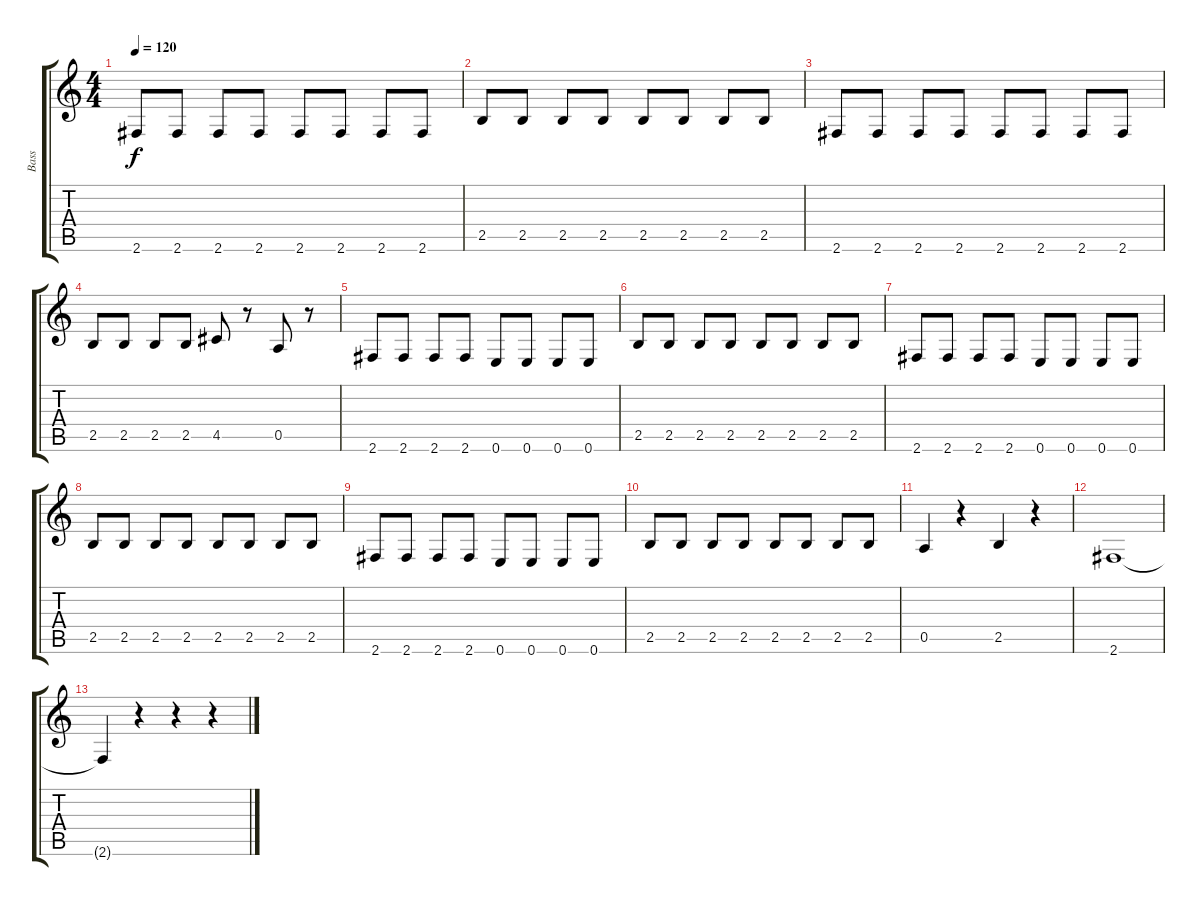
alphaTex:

\track ("Bass" "Bass") {instrument electricbasspick}
\staff {score tabs}
\tuning (E4 B3 G3 D3 A2 E2) {hide}
\ts (4 4)
\tempo 120
\clef g2
\ks c
2.6.8{dy f} 2.6.8 2.6.8 2.6.8 2.6.8 2.6.8 2.6.8 2.6.8 |
2.5.8 2.5.8 2.5.8 2.5.8 2.5.8 2.5.8 2.5.8 2.5.8 |
2.6.8 2.6.8 2.6.8 2.6.8 2.6.8 2.6.8 2.6.8 2.6.8 |
2.5.8 2.5.8 2.5.8 2.5.8 4.5.8 r.8 0.5.8 r.8 |
2.6.8 2.6.8 2.6.8 2.6.8 0.6.8 0.6.8 0.6.8 0.6.8 |
2.5.8 2.5.8 2.5.8 2.5.8 2.5.8 2.5.8 2.5.8 2.5.8 |
2.6.8 2.6.8 2.6.8 2.6.8 0.6.8 0.6.8 0.6.8 0.6.8 |
2.5.8 2.5.8 2.5.8 2.5.8 2.5.8 2.5.8 2.5.8 2.5.8 |
2.6.8 2.6.8 2.6.8 2.6.8 0.6.8 0.6.8 0.6.8 0.6.8 |
2.5.8 2.5.8 2.5.8 2.5.8 2.5.8 2.5.8 2.5.8 2.5.8 |
0.5.4 r.4 2.5.4 r.4 |
2.6.1 |
2.6{t}.4 r.4 r.4 r.4
